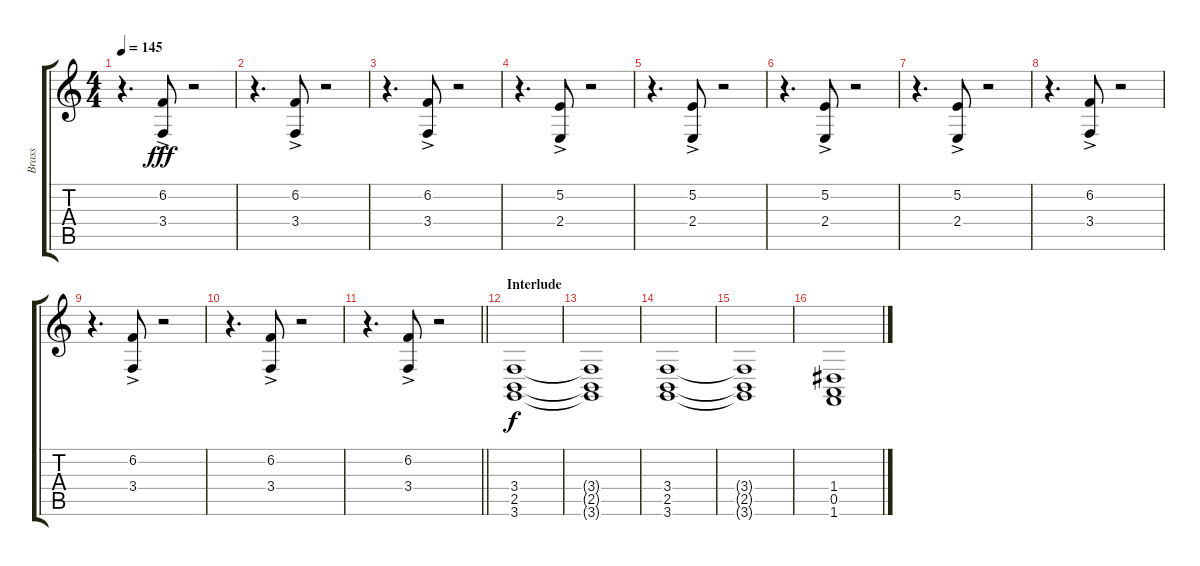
\track ("Brass" "Brass") {instrument brasssection}
\staff {score tabs}
\tuning (E4 B3 G3 D3 A2 E2) {hide}
\ts (4 4)
\tempo 145
\clef g2
\ks c
r.4{d dy fff} (6.2{ac} 3.4{ac}).8 r.2 |
r.4{d} (6.2{ac} 3.4{ac}).8 r.2 |
r.4{d} (6.2{ac} 3.4{ac}).8 r.2 |
r.4{d} (5.2{ac} 2.4{ac}).8 r.2 |
r.4{d} (5.2{ac} 2.4{ac}).8 r.2 |
r.4{d} (5.2{ac} 2.4{ac}).8 r.2 |
r.4{d} (5.2{ac} 2.4{ac}).8 r.2 |
r.4{d} (6.2{ac} 3.4{ac}).8 r.2 |
r.4{d} (6.2{ac} 3.4{ac}).8 r.2 |
r.4{d} (6.2{ac} 3.4{ac}).8 r.2 |
\barLineRight lightlight
r.4{d} (6.2{ac} 3.4{ac}).8 r.2 |
\section ("" "Interlude")
(3.4 2.5 3.6).1{dy f} |
(3.4{t} 2.5{t} 3.6{t}).1 |
(3.4 2.5 3.6).1 |
(3.4{t} 2.5{t} 3.6{t}).1 |
(1.4 0.5 1.6).1
